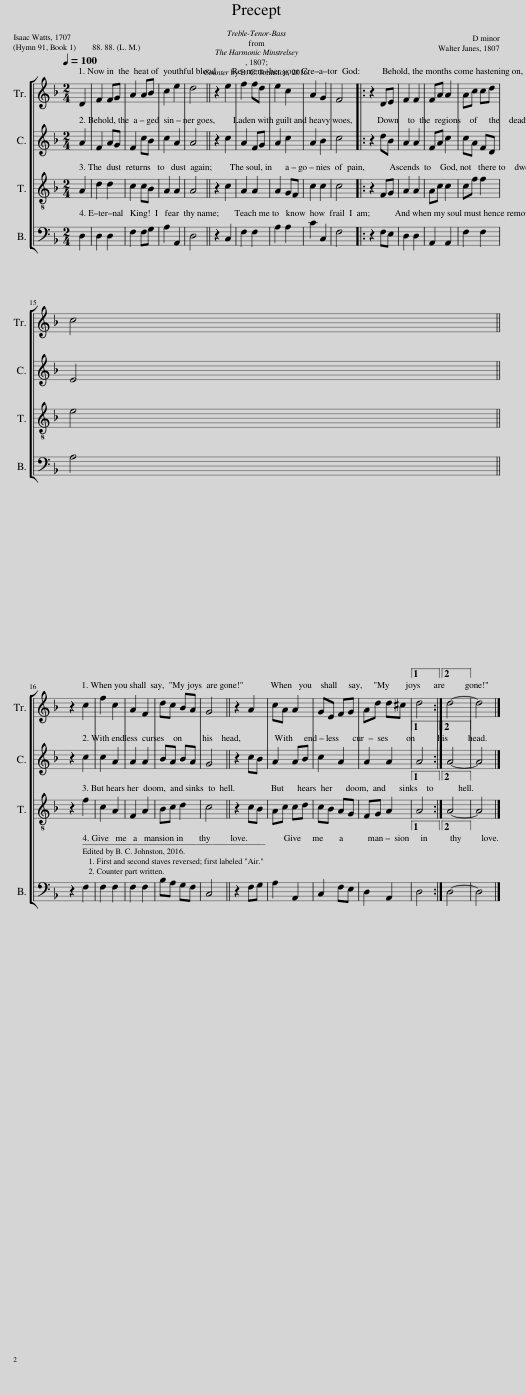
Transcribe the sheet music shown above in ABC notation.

X:1
%%score [ 1 2 3 4 ]
L:1/8
Q:1/4=100
M:2/4
I:linebreak $
K:F
V:1 treble
V:2 treble
V:3 treble-8
V:4 bass
V:1
 D2 | F2 FG | A2 AB | c2 e2 | d4 || %5
 z2 e2 | f2 fd | e2 c2 | A2 G2 | F4 |: %10
 z2 DE | F2 F2 | FA A2 | Ac cd |$ c4 ||$ %15
 z2 c2 | f2 c2 | A2 F2 | dc BA | G4 || %20
 z2 A2 | cA A2 | GE FG | Ad d^c |1 d4 :|2 %25
 d4- || d4 |] %27
V:2
 A2 | F2 AG | F2 cB | c2 A2 | A4 || %5
 z2 c2 | A2 FG | A2 c2 | A2 B2 | c4 |: %10
 z2 dB | A2 A2 | FA c2 | cA FD |$ E4 ||$ %15
 z2 c2 | c2 A2 | A2 A2 | BA BA | G4 || %20
 z2 cB | A2 AB | c2 A2 | A2 A2 |1 A4 :|2 %25
 A4- || A4 |] %27
V:3
 A2 | d2 d2 | c2 cB | A2 A2 | A4 || %5
 z2 c2 | A2 A2 | A2 GF | c2 c2 | c4 |: %10
 z2 FG | A2 A2 | Ac c2 | cf f2 |$ e4 ||$ %15
 z2 f2 | c2 A2 | F2 A2 | Bc d2 | c4 || %20
 z2 cB | Ac cd | cB AG | FG A2 |1 A4 :|2 %25
 A4- || A4 |] %27
V:4
 D,2 | D,2 D,2 | F,2 F,G, | A,2 A,,2 | D,4 || %5
 z2 C,2 | F,2 F,2 | A,2 A,2 | C2 C,2 | F,4 |: %10
 z2 F,E, | D,2 D,2 | A,,2 A,,2 | F,2 F,2 |$ A,4 ||$ %15
 z2 F,2 | F,2 F,2 | F,2 F,2 | B,A, G,F, | C,4 || %20
 z2 F,G, | A,2 A,,2 | C,2 F,E, | D,2 A,,2 |1 D,4 :|2 %25
 D,4- || D,4 |] %27
